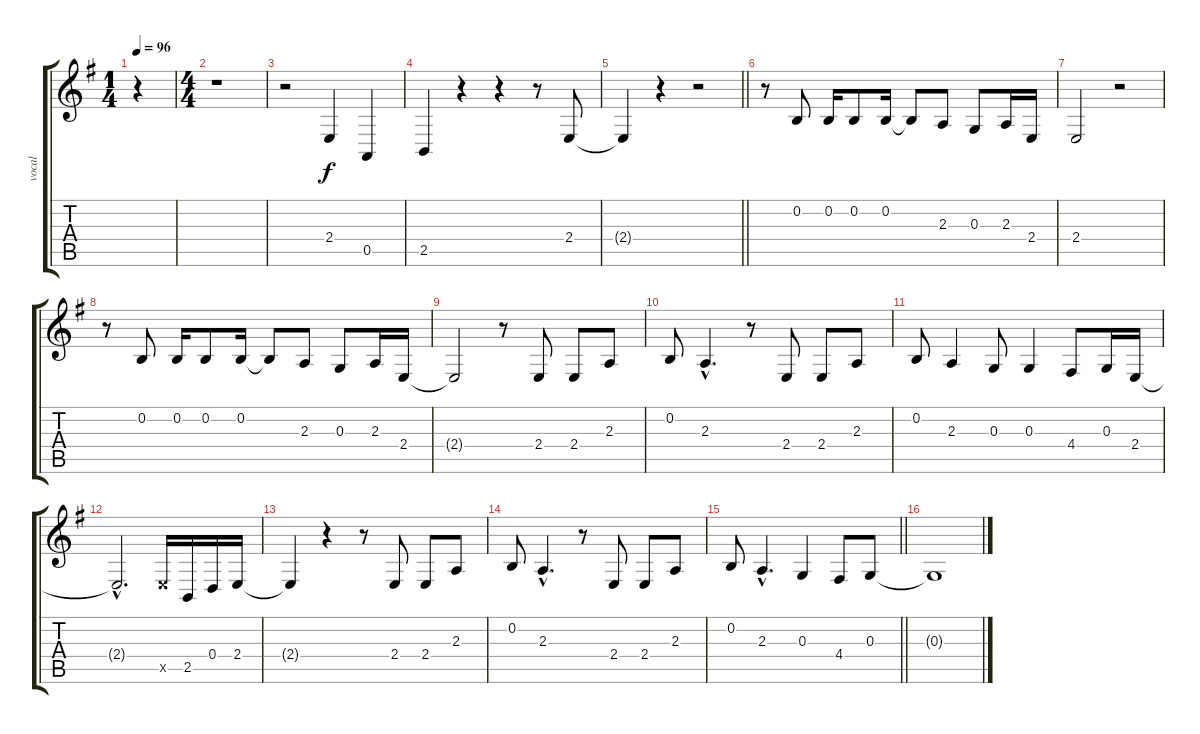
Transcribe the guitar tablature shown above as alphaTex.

\track ("vocal" "vocal") {instrument brightacousticpiano}
\staff {score tabs}
\tuning (E4 B3 G3 D3 A2 E2) {hide}
\ts (1 4)
\tempo 96
\clef g2
\ks g
r.4{dy f instrument brightacousticpiano} |
\ts (4 4)
r.1 |
r.2 2.4.4 0.5.4 |
2.5.4 r.4 r.4 r.8 2.4.8 |
\barLineRight lightlight
2.4{t}.4 r.4 r.2 |
r.8 0.2.8 0.2.16 0.2.8 0.2.16 0.2{t}.8 2.3.8 0.3.8 2.3.16 2.4.16 |
2.4.2 r.2 |
r.8 0.2.8 0.2.16 0.2.8 0.2.16 0.2{t}.8 2.3.8 0.3.8 2.3.16 2.4.16 |
2.4{t}.2 r.8 2.4.8 2.4.8 2.3.8 |
0.2.8 2.3{hac}.4{d} r.8 2.4.8 2.4.8 2.3.8 |
0.2.8 2.3.4 0.3.8 0.3.4 4.4.8 0.3.16 2.4.16 |
2.4{hac t}.2{d} 7.5{x}.16 2.5.16 0.4.16 2.4.16 |
2.4{t}.4 r.4 r.8 2.4.8 2.4.8 2.3.8 |
0.2.8 2.3{hac}.4{d} r.8 2.4.8 2.4.8 2.3.8 |
\barLineRight lightlight
0.2.8 2.3{hac}.4{d} 0.3.4 4.4.8 0.3.8 |
0.3{t}.1
